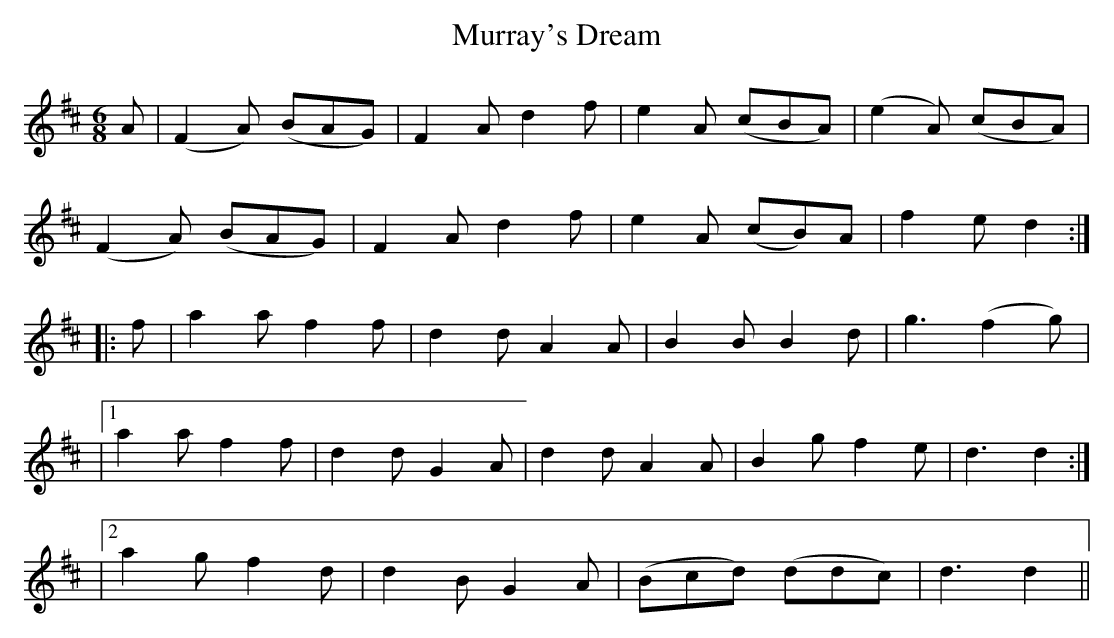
X:1
T:Murray's Dream
M:6/8
L:1/8
K:D
A|(F2A) (BAG)|F2A d2f|e2-A (cBA)|(e2A) (cBA)|
(F2A) (BAG)|F2A d2f|e2-A (cB)A|f2e d2:|
|:f|a2a f2f|d2d A2A|B2B B2d|g3 (f2g)|
|1a2a f2f|d2d G2A|d2d A2A|B2g f2e|d3 d2:|
|2a2g f2d| d2B G2A|(Bcd) (ddc)|d3 d2||
